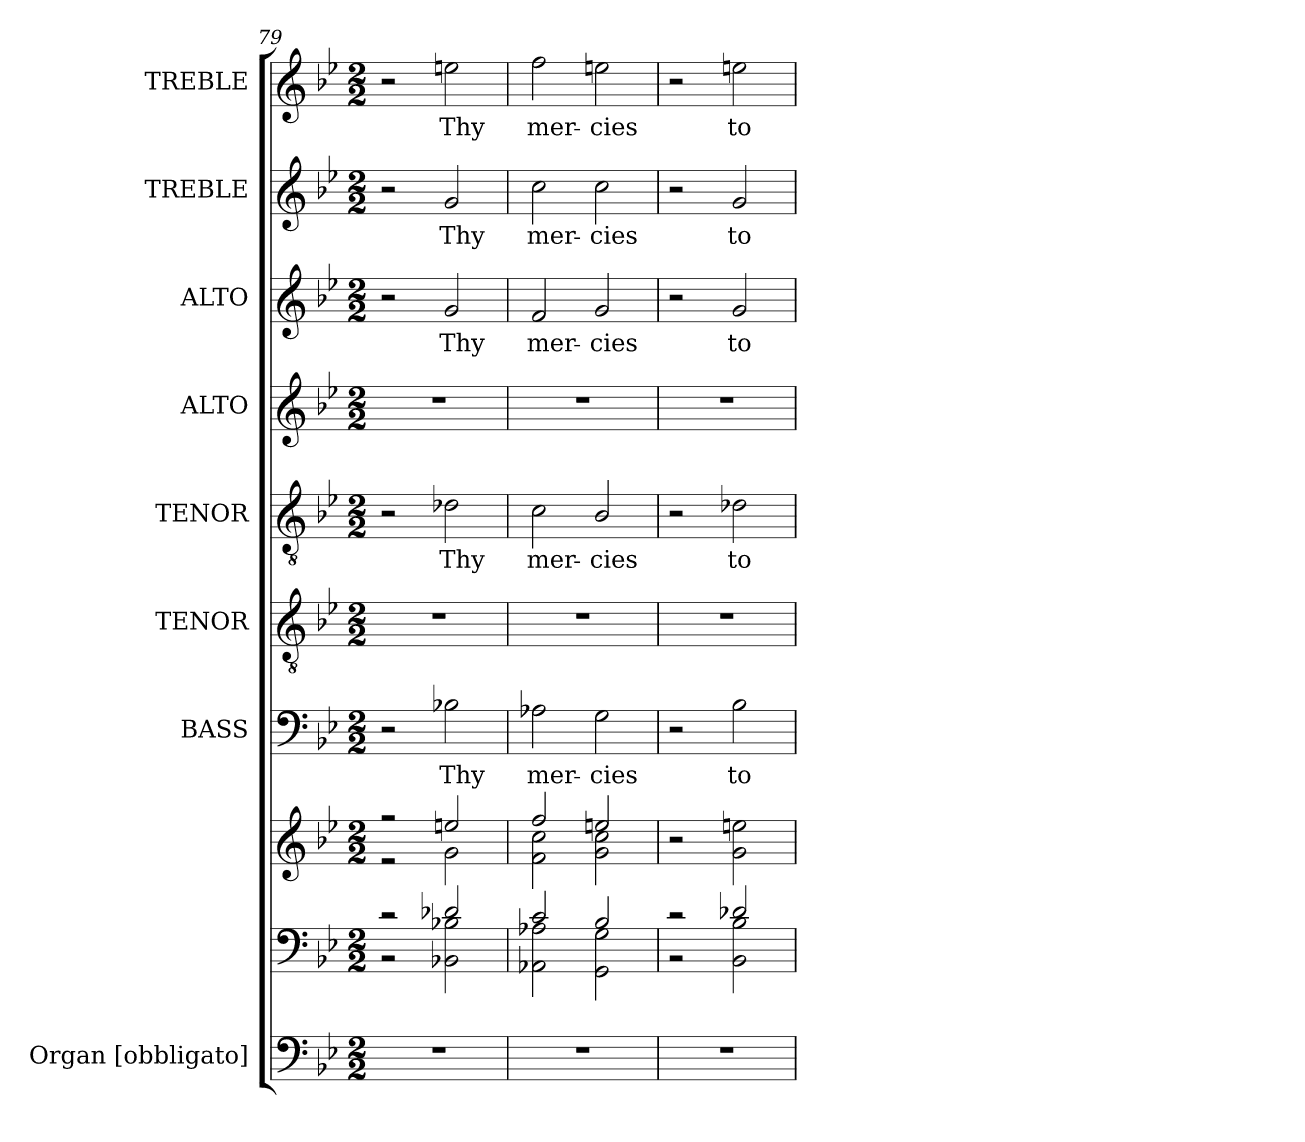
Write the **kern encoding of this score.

**kern	**kern	**kern	**kern	**text	**kern	**kern	**text	**kern	**kern	**text	**kern	**text	**kern	**text
*part8	*part8	*part8	*part7	*part7	*part6	*part5	*part5	*part4	*part3	*part3	*part2	*part2	*part1	*part1
*staff10	*staff9	*staff8	*staff7	*staff7	*staff6	*staff5	*staff5	*staff4	*staff3	*staff3	*staff2	*staff2	*staff1	*staff1
*I"Organ [obbligato]	*	*	*I"BASS	*	*I"TENOR	*I"TENOR	*	*I"ALTO	*I"ALTO	*	*I"TREBLE	*	*I"TREBLE	*
*clefF4	*clefF4	*clefG2	*clefF4	*	*clefGv2	*clefGv2	*	*clefG2	*clefG2	*	*clefG2	*	*clefG2	*
*	*	*	*	*	*ITrd7c12	*ITrd7c12	*	*	*	*	*	*	*	*
*k[b-e-]	*k[b-e-]	*k[b-e-]	*k[b-e-]	*	*k[b-e-]	*k[b-e-]	*	*k[b-e-]	*k[b-e-]	*	*k[b-e-]	*	*k[b-e-]	*
*B-:	*B-:	*B-:	*B-:	*	*B-:	*B-:	*	*B-:	*B-:	*	*B-:	*	*B-:	*
*M2/2	*M2/2	*M2/2	*M2/2	*	*M2/2	*M2/2	*	*M2/2	*M2/2	*	*M2/2	*	*M2/2	*
=79	=79	=79	=79	=79	=79	=79	=79	=79	=79	=79	=79	=79	=79	=79
*	*^	*^	*	*	*	*	*	*	*	*	*	*	*	*
1r	2r	2r	2r	2r	2r	.	1r	2r	.	1r	2r	.	2r	.	2r	.
!	!	!	!	!	!	!LO:LY:b:color=#000000	!	!	!	!	!	!	!	!	!	!
!	!	!	!	!	!	!	!	!	!LO:LY:b:color=#000000	!	!	!	!	!	!	!
!	!	!	!	!	!	!	!	!	!	!	!	!LO:LY:b:color=#000000	!	!	!	!
!	!	!	!	!	!	!	!	!	!	!	!	!	!	!LO:LY:b:color=#000000	!	!
!	!	!	!	!	!	!	!	!	!	!	!	!	!	!	!	!LO:LY:b:color=#000000
.	2d-Xi/	2BB-Xi\ 2B-Xi	2eeni/	2gi\	2B-Xi\	Thy	.	2D-Xi\	Thy	.	2gi/	Thy	2gi/	Thy	2eeni\	Thy
=80	=80	=80	=80	=80	=80	=80	=80	=80	=80	=80	=80	=80	=80	=80	=80	=80
!	!	!	!	!	!	!LO:LY:b:color=#000000	!	!	!	!	!	!	!	!	!	!
!	!	!	!	!	!	!	!	!	!LO:LY:b:color=#000000	!	!	!	!	!	!	!
!	!	!	!	!	!	!	!	!	!	!	!	!LO:LY:b:color=#000000	!	!	!	!
!	!	!	!	!	!	!	!	!	!	!	!	!	!	!LO:LY:b:color=#000000	!	!
!	!	!	!	!	!	!	!	!	!	!	!	!	!	!	!	!LO:LY:b:color=#000000
1r	2ci/	2AA-Xi\ 2A-Xi	2ffi/	2fi\ 2cci	2A-Xi\	mer-	1r	2Ci\	mer-	1r	2fi/	mer-	2cci\	mer-	2ffi\	mer-
!	!	!	!	!	!	!LO:LY:b:color=#000000	!	!	!	!	!	!	!	!	!	!
!	!	!	!	!	!	!	!	!	!LO:LY:b:color=#000000	!	!	!	!	!	!	!
!	!	!	!	!	!	!	!	!	!	!	!	!LO:LY:b:color=#000000	!	!	!	!
!	!	!	!	!	!	!	!	!	!	!	!	!	!	!LO:LY:b:color=#000000	!	!
!	!	!	!	!	!	!	!	!	!	!	!	!	!	!	!	!LO:LY:b:color=#000000
.	2B-i/	2GGi\ 2Gi	2eeni/	2gi\ 2cci	2Gi\	-cies	.	2BB-i/	-cies	.	2gi/	-cies	2cci\	-cies	2eeni\	-cies
*	*	*	*v	*v	*	*	*	*	*	*	*	*	*	*	*	*
!!LO:LB:g=z
=81	=81	=81	=81	=81	=81	=81	=81	=81	=81	=81	=81	=81	=81	=81	=81
1r	2r	2r	2r	2r	.	1r	2r	.	1r	2r	.	2r	.	2r	.
!	!	!	!	!	!LO:LY:b:color=#000000	!	!	!	!	!	!	!	!	!	!
!	!	!	!	!	!	!	!	!LO:LY:b:color=#000000	!	!	!	!	!	!	!
!	!	!	!	!	!	!	!	!	!	!	!LO:LY:b:color=#000000	!	!	!	!
!	!	!	!	!	!	!	!	!	!	!	!	!	!LO:LY:b:color=#000000	!	!
!	!	!	!	!	!	!	!	!	!	!	!	!	!	!	!LO:LY:b:color=#000000
.	2d-Xi/	2BB-i\ 2B-i	2gi\ 2eeni	2B-i\	to-	.	2D-Xi\	to-	.	2gi/	to-	2gi/	to-	2eeni\	to-
*	*v	*v	*	*	*	*	*	*	*	*	*	*	*	*	*
=	=	=	=	=	=	=	=	=	=	=	=	=	=	=
*-	*-	*-	*-	*-	*-	*-	*-	*-	*-	*-	*-	*-	*-	*-
